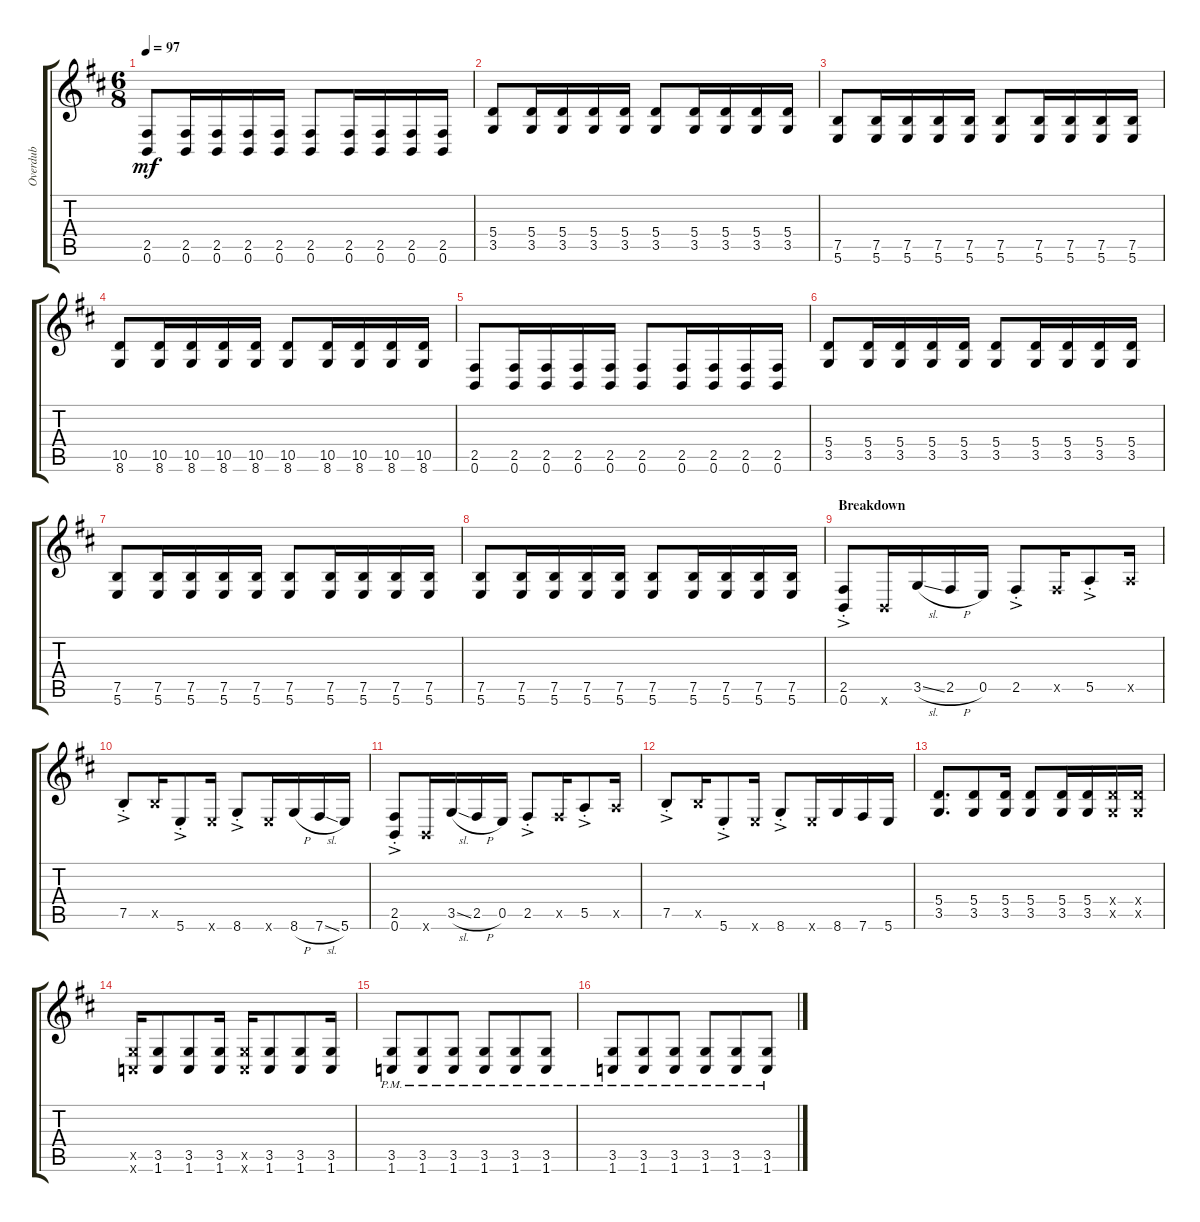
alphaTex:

\track ("Overdub" "Overdub") {instrument overdrivenguitar}
\staff {score tabs}
\tuning (B3 Gb3 D3 A2 E2 B1) {hide}
\ts (6 8)
\tempo 97
\clef g2
\ks bminor
(2.5 0.6).8{dy mf} (2.5 0.6).16 (2.5 0.6).16 (2.5 0.6).16 (2.5 0.6).16 (2.5 0.6).8 (2.5 0.6).16 (2.5 0.6).16 (2.5 0.6).16 (2.5 0.6).16 |
(5.4 3.5).8 (5.4 3.5).16 (5.4 3.5).16 (5.4 3.5).16 (5.4 3.5).16 (5.4 3.5).8 (5.4 3.5).16 (5.4 3.5).16 (5.4 3.5).16 (5.4 3.5).16 |
(7.5 5.6).8 (7.5 5.6).16 (7.5 5.6).16 (7.5 5.6).16 (7.5 5.6).16 (7.5 5.6).8 (7.5 5.6).16 (7.5 5.6).16 (7.5 5.6).16 (7.5 5.6).16 |
(10.5 8.6).8 (10.5 8.6).16 (10.5 8.6).16 (10.5 8.6).16 (10.5 8.6).16 (10.5 8.6).8 (10.5 8.6).16 (10.5 8.6).16 (10.5 8.6).16 (10.5 8.6).16 |
(2.5 0.6).8 (2.5 0.6).16 (2.5 0.6).16 (2.5 0.6).16 (2.5 0.6).16 (2.5 0.6).8 (2.5 0.6).16 (2.5 0.6).16 (2.5 0.6).16 (2.5 0.6).16 |
(5.4 3.5).8 (5.4 3.5).16 (5.4 3.5).16 (5.4 3.5).16 (5.4 3.5).16 (5.4 3.5).8 (5.4 3.5).16 (5.4 3.5).16 (5.4 3.5).16 (5.4 3.5).16 |
(7.5 5.6).8 (7.5 5.6).16 (7.5 5.6).16 (7.5 5.6).16 (7.5 5.6).16 (7.5 5.6).8 (7.5 5.6).16 (7.5 5.6).16 (7.5 5.6).16 (7.5 5.6).16 |
(7.5 5.6).8 (7.5 5.6).16 (7.5 5.6).16 (7.5 5.6).16 (7.5 5.6).16 (7.5 5.6).8 (7.5 5.6).16 (7.5 5.6).16 (7.5 5.6).16 (7.5 5.6).16 |
\section ("" "Breakdown")
(2.5{ac st} 0.6{ac st}).8 0.6{x}.16 3.5{sl}.16 2.5{h}.16 0.5.16 2.5{ac st}.8 2.5{x}.16 5.5{ac st}.8 5.5{x}.16 |
7.5{ac st}.8 7.5{x}.16 5.6{ac st}.8 5.6{x}.16 8.6{ac st}.8 5.6{x}.16 8.6{h}.16 7.6{sl}.16 5.6.16 |
(2.5{ac st} 0.6{ac st}).8 0.6{x}.16 3.5{sl}.16 2.5{h}.16 0.5.16 2.5{ac st}.8 2.5{x}.16 5.5{ac st}.8 5.5{x}.16 |
7.5{ac st}.8 7.5{x}.16 5.6{ac st}.8 5.6{x}.16 8.6{ac st}.8 5.6{x}.16 8.6.16 7.6.16 5.6.16 |
(5.4 3.5).8{d} (5.4 3.5).8 (5.4 3.5).16 (5.4 3.5).8 (5.4 3.5).16 (5.4 3.5).16 (5.4{x} 3.5{x}).16 (5.4{x} 3.5{x}).16 |
(3.5{x} 1.6{x}).16 (3.5 1.6).8 (3.5 1.6).8 (3.5 1.6).16 (3.5{x} 1.6{x}).16 (3.5 1.6).8 (3.5 1.6).8 (3.5 1.6).16 |
(3.5{pm} 1.6{pm}).8 (3.5{pm} 1.6{pm}).8 (3.5{pm} 1.6{pm}).8 (3.5{pm} 1.6{pm}).8 (3.5{pm} 1.6{pm}).8 (3.5{pm} 1.6{pm}).8 |
(3.5{pm} 1.6{pm}).8 (3.5{pm} 1.6{pm}).8 (3.5{pm} 1.6{pm}).8 (3.5{pm} 1.6{pm}).8 (3.5{pm} 1.6{pm}).8 (3.5{pm} 1.6{pm}).8
